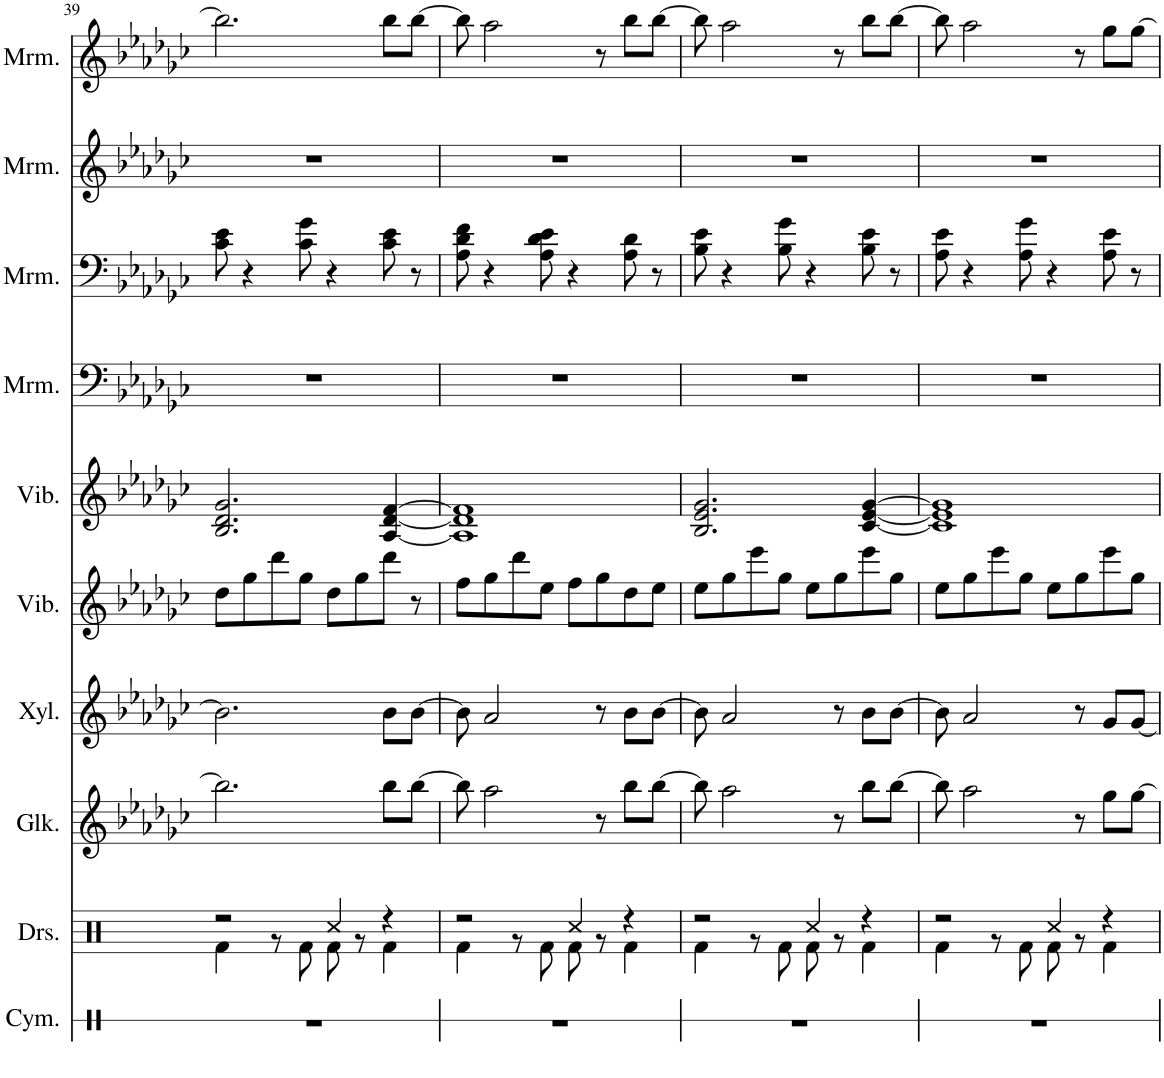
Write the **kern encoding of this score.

**kern	**kern	**kern	**kern	**kern	**kern	**kern	**kern	**kern	**kern
*part10	*part9	*part8	*part7	*part6	*part5	*part4	*part3	*part2	*part1
*staff10	*staff9	*staff8	*staff7	*staff6	*staff5	*staff4	*staff3	*staff2	*staff1
*I"Cymbal	*I"Drumset	*I"Glockenspiel	*I"Xylophone	*I"Vibraphone	*I"Vibraphone	*I"Marimba	*I"Marimba	*I"Marimba	*I"Marimba
*I'Cym.	*I'Drs.	*I'Glk.	*I'Xyl.	*I'Vib.	*I'Vib.	*I'Mrm.	*I'Mrm.	*I'Mrm.	*I'Mrm.
!!LO:PB:g=z
*clefX	*clefX	*clefG2	*clefG2	*clefG2	*clefG2	*clefF4	*clefF4	*clefG2	*clefG2
*	*	*Trd-14c-24	*Trd-7c-12	*	*	*	*	*	*
*k[]	*k[]	*k[b-e-a-d-g-c-]	*k[b-e-a-d-g-c-]	*k[b-e-a-d-g-c-]	*k[b-e-a-d-g-c-]	*k[b-e-a-d-g-c-]	*k[b-e-a-d-g-c-]	*k[b-e-a-d-g-c-]	*k[b-e-a-d-g-c-]
*M4/4	*M4/4	*M4/4	*M4/4	*M4/4	*M4/4	*M4/4	*M4/4	*M4/4	*M4/4
=39	=39	=39	=39	=39	=39	=39	=39	=39	=39
*	*^	*	*	*	*	*	*	*	*
1r	2r	4Rf\	2.bb-\]	2.b-\]	8dd-\L	2.B-/ 2.d-/ 2.g-/	1r	8c-\ 8e-\	1r	2.bb-\]
.	.	.	.	.	8gg-\	.	.	4r	.	.
.	.	8r	.	.	8ddd-\	.	.	.	.	.
.	.	8Rf\	.	.	8gg-\J	.	.	8c-\ 8g-\	.	.
.	4Rcc/	8Rf\	.	.	8dd-\L	.	.	4r	.	.
.	.	8r	.	.	8gg-\	.	.	.	.	.
.	4r	4Rf\	8bb-\L	8b-\L	8ddd-\J	[4A-/ [4d-/ [4f/	.	8c-\ 8e-\	.	8bb-\L
.	.	.	[8bb-\J	[8b-\J	8r	.	.	8r	.	[8bb-\J
=40	=40	=40	=40	=40	=40	=40	=40	=40	=40	=40
1r	2r	4Rf\	8bb-\]	8b-\]	8ff\L	1A-] 1d-] 1f]	1r	8A-\ 8d-\ 8f\	1r	8bb-\]
.	.	.	2aa-\	2a-/	8gg-\	.	.	4r	.	2aa-\
.	.	8r	.	.	8ddd-\	.	.	.	.	.
.	.	8Rf\	.	.	8ee-\J	.	.	8A-\ 8d-\ 8e-\	.	.
.	4Rcc/	8Rf\	.	.	8ff\L	.	.	4r	.	.
.	.	8r	8r	8r	8gg-\	.	.	.	.	8r
.	4r	4Rf\	8bb-\L	8b-\L	8dd-\	.	.	8A-\ 8d-\	.	8bb-\L
.	.	.	[8bb-\J	[8b-\J	8ee-\J	.	.	8r	.	[8bb-\J
=41	=41	=41	=41	=41	=41	=41	=41	=41	=41	=41
1r	2r	4Rf\	8bb-\]	8b-\]	8ee-\L	2.B-/ 2.e-/ 2.g-/	1r	8B-\ 8e-\	1r	8bb-\]
.	.	.	2aa-\	2a-/	8gg-\	.	.	4r	.	2aa-\
.	.	8r	.	.	8eee-\	.	.	.	.	.
.	.	8Rf\	.	.	8gg-\J	.	.	8B-\ 8g-\	.	.
.	4Rcc/	8Rf\	.	.	8ee-\L	.	.	4r	.	.
.	.	8r	8r	8r	8gg-\	.	.	.	.	8r
.	4r	4Rf\	8bb-\L	8b-\L	8eee-\	[4c-/ [4e-/ [4g-/	.	8B-\ 8e-\	.	8bb-\L
.	.	.	[8bb-\J	[8b-\J	8gg-\J	.	.	8r	.	[8bb-\J
=42	=42	=42	=42	=42	=42	=42	=42	=42	=42	=42
1r	2r	4Rf\	8bb-\]	8b-\]	8ee-\L	1c-] 1e-] 1g-]	1r	8A-\ 8e-\	1r	8bb-\]
.	.	.	2aa-\	2a-/	8gg-\	.	.	4r	.	2aa-\
.	.	8r	.	.	8eee-\	.	.	.	.	.
.	.	8Rf\	.	.	8gg-\J	.	.	8A-\ 8g-\	.	.
.	4Rcc/	8Rf\	.	.	8ee-\L	.	.	4r	.	.
.	.	8r	8r	8r	8gg-\	.	.	.	.	8r
.	4r	4Rf\	8gg-\L	8g-/L	8eee-\	.	.	8A-\ 8e-\	.	8gg-\L
.	.	.	[8gg-\J	[8g-/J	8gg-\J	.	.	8r	.	[8gg-\J
*	*v	*v	*	*	*	*	*	*	*	*
=	=	=	=	=	=	=	=	=	=
*-	*-	*-	*-	*-	*-	*-	*-	*-	*-
